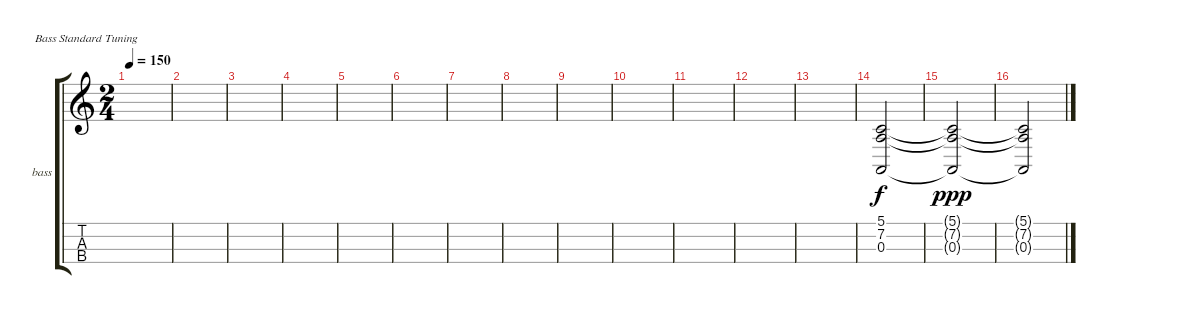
\bracketExtendMode groupsimilarinstruments
\firstSystemTrackNameOrientation horizontal
\otherSystemsTrackNameOrientation horizontal
\track ("bass" "bass") {instrument acousticguitarnylon}
\staff {score tabs}
\tuning (G2 D2 A1 E1)
\ts (2 4)
\tempo 150
\clef g2
\ks c
|
|
|
|
|
|
|
|
|
|
|
|
|
(5.1 7.2 0.3).2 |
(5.1{t} 7.2{t} 0.3{t}).2{dy ppp} |
(5.1{t} 7.2{t} 0.3{t}).2
